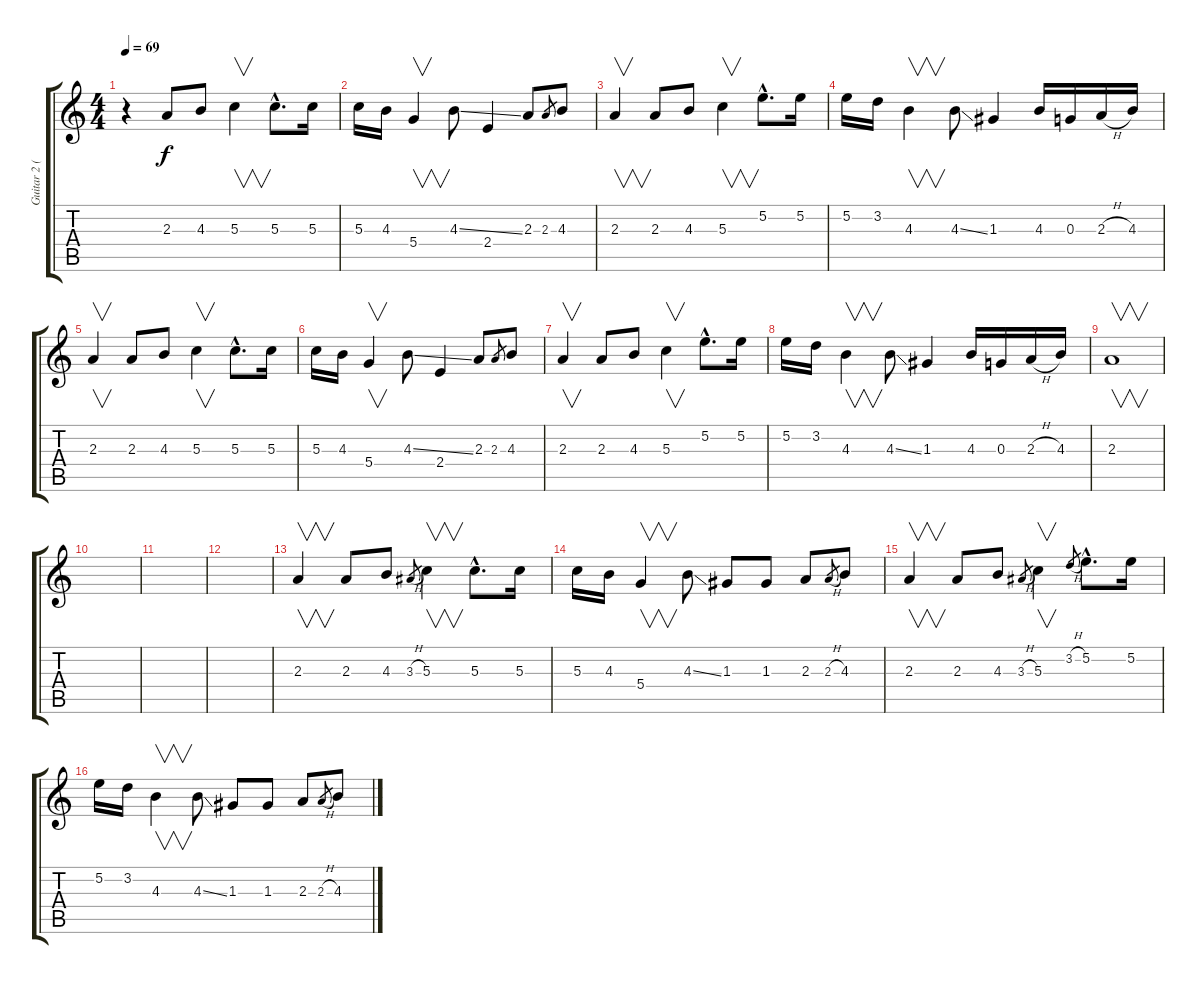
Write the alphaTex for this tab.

\track ("Guitar 2 (Clean)" "Guitar 2 (") {instrument electricguitarclean}
\staff {score tabs}
\tuning (E4 B3 G3 D3 A2 E2) {hide}
\ts (4 4)
\tempo 69
\clef g2
\ks c
r.4{dy f} 2.3.8 4.3.8 5.3.4{v} 5.3{hac}.8{d} 5.3.16 |
5.3.16 4.3.16 5.4.4{v} 4.3{ss}.8 2.4.4 2.3.8 2.3.8{gr} 4.3.8 |
2.3.4{v} 2.3.8 4.3.8 5.3.4{v} 5.2{hac}.8{d} 5.2.16 |
5.2.16 3.2.16 4.3.4{v} 4.3{ss}.8 1.3.4 4.3.16 0.3.16 2.3{h}.16 4.3.16 |
2.3.4{v} 2.3.8 4.3.8 5.3.4{v} 5.3{hac}.8{d} 5.3.16 |
5.3.16 4.3.16 5.4.4{v} 4.3{ss}.8 2.4.4 2.3.8 2.3.8{gr} 4.3.8 |
2.3.4{v} 2.3.8 4.3.8 5.3.4{v} 5.2{hac}.8{d} 5.2.16 |
5.2.16 3.2.16 4.3.4{v} 4.3{ss}.8 1.3.4 4.3.16 0.3.16 2.3{h}.16 4.3.16 |
2.3.1{v} |
|
|
|
2.3.4{v} 2.3.8 4.3.8 3.3{h}.8{gr} 5.3.4{v} 5.3{hac}.8{d} 5.3.16 |
5.3.16 4.3.16 5.4.4{v} 4.3{ss}.8 1.3.8 1.3.8 2.3.8 2.3{h}.8{gr} 4.3.8 |
2.3.4{v} 2.3.8 4.3.8 3.3{h}.8{gr} 5.3.4{v} 3.2{h}.8{gr} 5.2{hac}.8{d} 5.2.16 |
5.2.16 3.2.16 4.3.4{v} 4.3{ss}.8 1.3.8 1.3.8 2.3.8 2.3{h}.8{gr} 4.3.8
